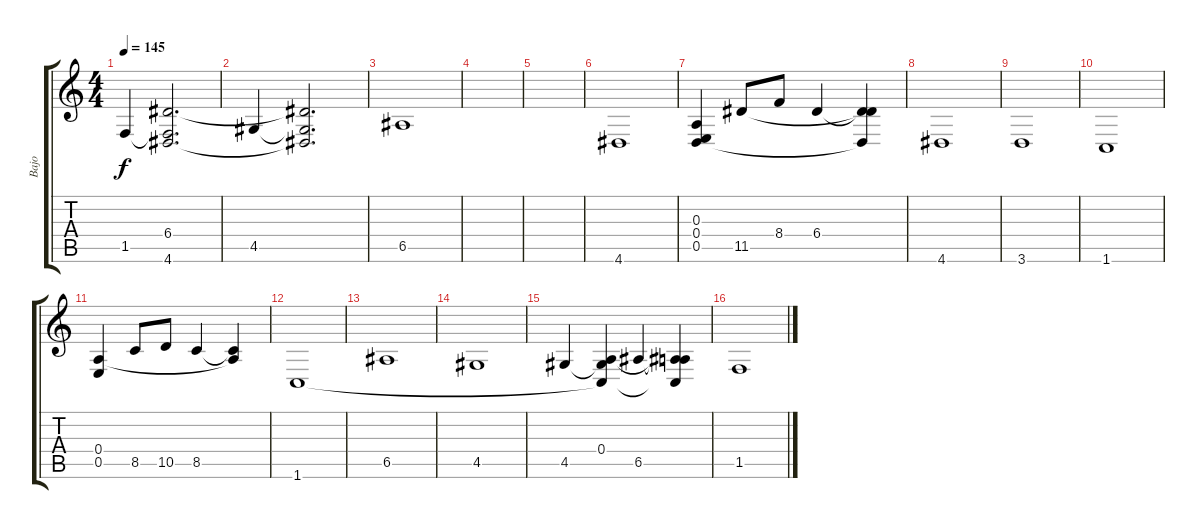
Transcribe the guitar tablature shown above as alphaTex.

\track ("Bajo" "Bajo") {instrument electricbassfinger}
\staff {score tabs}
\tuning (B3 G3 D2 A2 E2 B1) {hide}
\ts (4 4)
\tempo 145
\clef g2
\ks c
1.5.4{dy f} (6.4{t} 1.5{t} 4.6{t}).2{d} |
4.5.4 (6.4{t} 4.5{t} 4.6{t}).2{d} |
6.5.1 |
|
|
4.6.1 |
(0.3 0.4 0.5).4 11.5.8 8.4.8 6.4.4 (0.3{t} 6.4{t} 11.5{t}).4 |
4.6.1 |
3.6.1 |
1.6.1 |
(0.4 0.5).4 8.5.8 10.5.8 8.5.4 (0.4{t} 8.5{t}).4 |
1.6.1 |
6.5.1 |
4.5.1 |
4.5.4 (0.4 4.5{t} 1.6{t}).4 6.5.4 (0.4{t} 6.5{t} 1.6{t}).4 |
1.5.1
